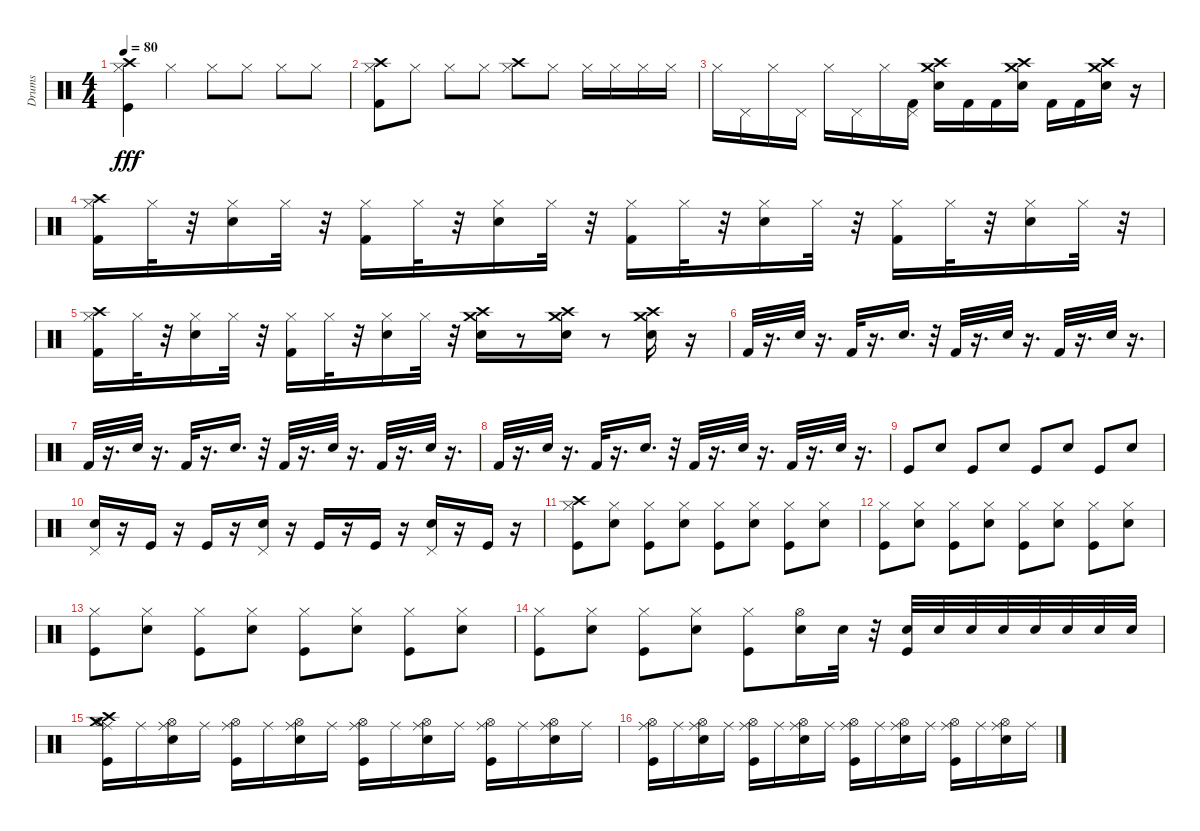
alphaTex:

\track ("Drums" "Drums") {instrument percussion}
\staff {score}
\articulation defaults
\ts (4 4)
\tempo 80
\clef neutral
\ks c
("Crash high (hit)" "Hi-Hat (closed)" "Kick (hit)").4{dy fff} "Hi-Hat (closed)".4 "Hi-Hat (closed)".8 "Hi-Hat (closed)".8 "Hi-Hat (closed)".8 "Hi-Hat (closed)".8 |
("Hi-Hat (closed)" "Kick (hit) 2" "Crash high (hit)").8 "Hi-Hat (closed)".8 "Hi-Hat (closed)".8 "Hi-Hat (closed)".8 ("Hi-Hat (closed)" "Crash high (hit)").8 "Hi-Hat (closed)".8 "Hi-Hat (closed)".16 "Hi-Hat (closed)".16 "Hi-Hat (closed)".16 "Hi-Hat (closed)".16 |
"Hi-Hat (closed)".16 "Pedal Hi-Hat (hit)".16 "Hi-Hat (closed)".16 "Pedal Hi-Hat (hit)".16 "Hi-Hat (closed)".16 "Pedal Hi-Hat (hit)".16 "Hi-Hat (closed)".16 ("Kick (hit) 2" "Pedal Hi-Hat (hit)").16 ("Crash medium (hit)" "Snare (hit) 2" "Crash high (hit)").16 "Kick (hit) 2".16 "Kick (hit) 2".16 ("Snare (hit) 2" "Crash high (hit)" "Crash medium (hit)").16 "Kick (hit) 2".16 "Kick (hit) 2".16 ("Crash medium (hit)" "Snare (hit) 2" "Crash high (hit)").16 r.16 |
("Kick (hit) 2" "Hi-Hat (closed)" "Crash high (hit)").16 "Hi-Hat (closed)".32 r.32 ("Hi-Hat (closed)" "Snare (hit) 2").16 "Hi-Hat (closed)".32 r.32 ("Hi-Hat (closed)" "Kick (hit) 2").16 "Hi-Hat (closed)".32 r.32 ("Snare (hit) 2" "Hi-Hat (closed)").16 "Hi-Hat (closed)".32 r.32 ("Hi-Hat (closed)" "Kick (hit) 2").16 "Hi-Hat (closed)".32 r.32 ("Snare (hit) 2" "Hi-Hat (closed)").16 "Hi-Hat (closed)".32 r.32 ("Kick (hit) 2" "Hi-Hat (closed)").16 "Hi-Hat (closed)".32 r.32 ("Snare (hit) 2" "Hi-Hat (closed)").16 "Hi-Hat (closed)".32 r.32 |
("Hi-Hat (closed)" "Crash high (hit)" "Kick (hit) 2").16 "Hi-Hat (closed)".32 r.32 ("Snare (hit) 2" "Hi-Hat (closed)").16 "Hi-Hat (closed)".32 r.32 ("Kick (hit) 2" "Hi-Hat (closed)").16 "Hi-Hat (closed)".32 r.32 ("Snare (hit) 2" "Hi-Hat (closed)").16 "Hi-Hat (closed)".32 r.32 ("Crash high (hit)" "Snare (hit) 2" "Crash medium (hit)").16 r.8 ("Crash medium (hit)" "Snare (hit) 2" "Crash high (hit)").16 r.8 ("Snare (hit) 2" "Crash high (hit)" "Crash medium (hit)").16 r.16 |
"Kick (hit) 2".32 r.16{d} "Snare (hit) 2".32 r.16{d} "Kick (hit) 2".32 r.16{d} "Snare (hit) 2".16{d} r.32 "Kick (hit) 2".32 r.16{d} "Snare (hit) 2".32 r.16{d} "Kick (hit) 2".32 r.16{d} "Snare (hit) 2".32 r.16{d} |
"Kick (hit) 2".32 r.16{d} "Snare (hit) 2".32 r.16{d} "Kick (hit) 2".32 r.16{d} "Snare (hit) 2".16{d} r.32 "Kick (hit) 2".32 r.16{d} "Snare (hit) 2".32 r.16{d} "Kick (hit) 2".32 r.16{d} "Snare (hit) 2".32 r.16{d} |
"Kick (hit) 2".32 r.16{d} "Snare (hit) 2".32 r.16{d} "Kick (hit) 2".32 r.16{d} "Snare (hit) 2".16{d} r.32 "Kick (hit) 2".32 r.16{d} "Snare (hit) 2".32 r.16{d} "Kick (hit) 2".32 r.16{d} "Snare (hit) 2".32 r.16{d} |
"Kick (hit)".8 "Snare (hit) 2".8 "Kick (hit)".8 "Snare (hit) 2".8 "Kick (hit)".8 "Snare (hit) 2".8 "Kick (hit)".8 "Snare (hit) 2".8 |
("Pedal Hi-Hat (hit)" "Snare (hit) 2").16 r.16 "Kick (hit)".16 r.16 "Kick (hit)".16 r.16 ("Pedal Hi-Hat (hit)" "Snare (hit) 2").16 r.16 "Kick (hit)".16 r.16 "Kick (hit)".16 r.16 ("Pedal Hi-Hat (hit)" "Snare (hit) 2").16 r.16 "Kick (hit)".16 r.16 |
("Hi-Hat (closed)" "Kick (hit)" "Crash high (hit)").8 ("Hi-Hat (closed)" "Snare (hit) 2").8 ("Hi-Hat (closed)" "Kick (hit)").8 ("Hi-Hat (closed)" "Snare (hit) 2").8 ("Hi-Hat (closed)" "Kick (hit)").8 ("Hi-Hat (closed)" "Snare (hit) 2").8 ("Hi-Hat (closed)" "Kick (hit)").8 ("Hi-Hat (closed)" "Snare (hit) 2").8 |
("Kick (hit)" "Hi-Hat (closed)").8 ("Snare (hit) 2" "Hi-Hat (closed)").8 ("Kick (hit)" "Hi-Hat (closed)").8 ("Snare (hit) 2" "Hi-Hat (closed)").8 ("Kick (hit)" "Hi-Hat (closed)").8 ("Snare (hit) 2" "Hi-Hat (closed)").8 ("Kick (hit)" "Hi-Hat (closed)").8 ("Snare (hit) 2" "Hi-Hat (closed)").8 |
("Hi-Hat (closed)" "Kick (hit)").8 ("Hi-Hat (closed)" "Snare (hit) 2").8 ("Hi-Hat (closed)" "Kick (hit)").8 ("Hi-Hat (closed)" "Snare (hit) 2").8 ("Hi-Hat (closed)" "Kick (hit)").8 ("Hi-Hat (closed)" "Snare (hit) 2").8 ("Hi-Hat (closed)" "Kick (hit)").8 ("Hi-Hat (closed)" "Snare (hit) 2").8 |
("Hi-Hat (closed)" "Kick (hit)").8 ("Hi-Hat (closed)" "Snare (hit) 2").8 ("Hi-Hat (closed)" "Kick (hit)").8 ("Snare (hit) 2" "Hi-Hat (closed)").8 ("Kick (hit)" "Hi-Hat (closed)").8 ("Snare (hit) 2" "Hi-Hat (open)").16 "Snare (hit) 2".32 r.32 ("Snare (hit) 2" "Kick (hit)").32 "Snare (hit) 2".32 "Snare (hit) 2".32 "Snare (hit) 2".32 "Snare (hit) 2".32 "Snare (hit) 2".32 "Snare (hit) 2".32 "Snare (hit) 2".32 |
("Ride (middle)" "Hi-Hat (open)" "Kick (hit)" "Crash medium (hit)" "Crash high (hit)").16 "Ride (middle)".16 ("Hi-Hat (open)" "Ride (middle)" "Snare (hit) 2").16 "Ride (middle)".16 ("Ride (middle)" "Hi-Hat (open)" "Kick (hit)").16 "Ride (middle)".16 ("Hi-Hat (open)" "Ride (middle)" "Snare (hit) 2").16 "Ride (middle)".16 ("Ride (middle)" "Hi-Hat (open)" "Kick (hit)").16 "Ride (middle)".16 ("Hi-Hat (open)" "Ride (middle)" "Snare (hit) 2").16 "Ride (middle)".16 ("Ride (middle)" "Hi-Hat (open)" "Kick (hit)").16 "Ride (middle)".16 ("Hi-Hat (open)" "Ride (middle)" "Snare (hit) 2").16 "Ride (middle)".16 |
("Hi-Hat (open)" "Kick (hit)" "Ride (middle)").16 "Ride (middle)".16 ("Ride (middle)" "Snare (hit) 2" "Hi-Hat (open)").16 "Ride (middle)".16 ("Ride (middle)" "Hi-Hat (open)" "Kick (hit)").16 "Ride (middle)".16 ("Snare (hit) 2" "Ride (middle)" "Hi-Hat (open)").16 "Ride (middle)".16 ("Hi-Hat (open)" "Ride (middle)" "Kick (hit)").16 "Ride (middle)".16 ("Ride (middle)" "Hi-Hat (open)" "Snare (hit) 2").16 "Ride (middle)".16 ("Ride (middle)" "Hi-Hat (open)" "Kick (hit)").16 "Ride (middle)".16 ("Hi-Hat (open)" "Ride (middle)" "Snare (hit) 2").16 "Ride (middle)".16
